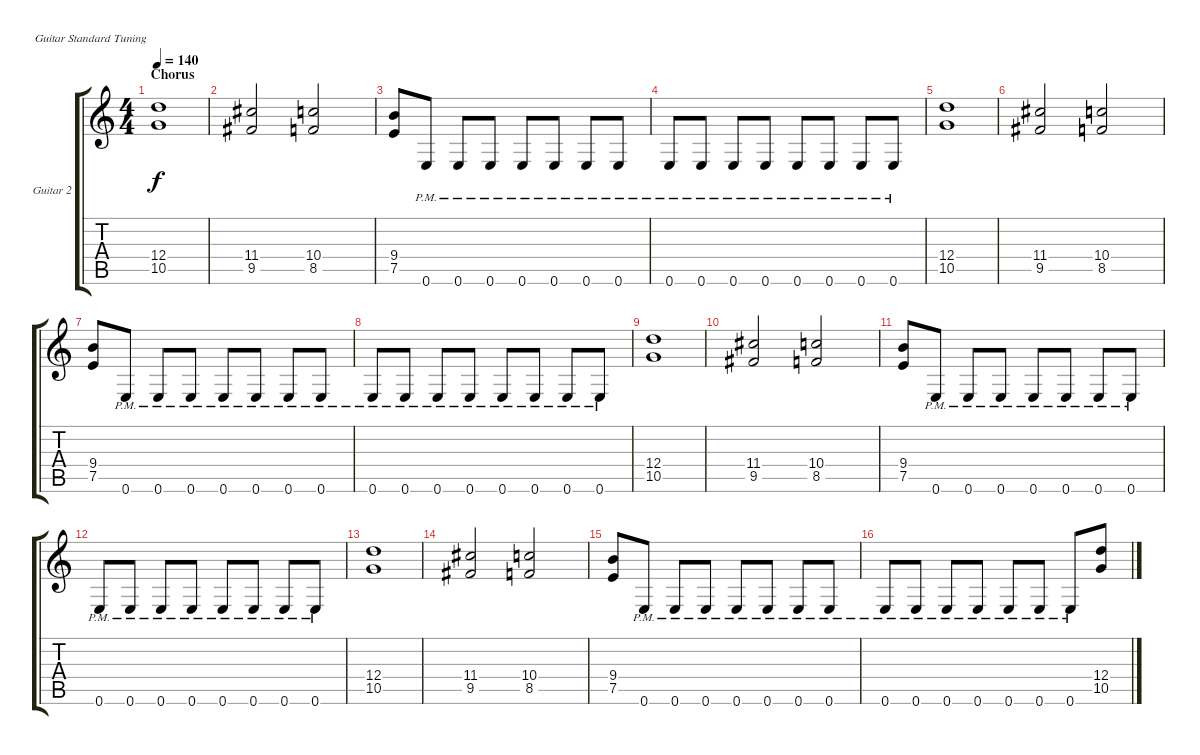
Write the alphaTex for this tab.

\defaultSystemsLayout 4
\bracketExtendMode groupsimilarinstruments
\firstSystemTrackNameOrientation horizontal
\otherSystemsTrackNameOrientation horizontal
\track ("Guitar 2" "Guitar 2") {instrument distortionguitar}
\staff {score tabs}
\tuning (E4 B3 G3 D3 A2 E2)
\ts (4 4)
\section ("" "Chorus")
\tempo 140
\clef g2
\scale
0.333333
\ks c
(12.4 10.5).1{dy f} |
\scale
0.333333 (11.4 9.5).2 (10.4 8.5).2 |
\scale
0.333333 (9.4 7.5).8 0.6{pm}.8 0.6{pm}.8 0.6{pm}.8 0.6{pm}.8 0.6{pm}.8 0.6{pm}.8 0.6{pm}.8 |
\scale
0.333333 0.6{pm}.8 0.6{pm}.8 0.6{pm}.8 0.6{pm}.8 0.6{pm}.8 0.6{pm}.8 0.6{pm}.8 0.6{pm}.8 |
\scale
0.333333 (12.4 10.5).1 |
\scale
0.333333 (11.4 9.5).2 (10.4 8.5).2 |
\scale
0.333333 (9.4 7.5).8 0.6{pm}.8 0.6{pm}.8 0.6{pm}.8 0.6{pm}.8 0.6{pm}.8 0.6{pm}.8 0.6{pm}.8 |
\scale
0.333333 0.6{pm}.8 0.6{pm}.8 0.6{pm}.8 0.6{pm}.8 0.6{pm}.8 0.6{pm}.8 0.6{pm}.8 0.6{pm}.8 |
\scale
0.333333 (12.4 10.5).1 |
\scale
0.333333 (11.4 9.5).2 (10.4 8.5).2 |
\scale
0.333333 (9.4 7.5).8 0.6{pm}.8 0.6{pm}.8 0.6{pm}.8 0.6{pm}.8 0.6{pm}.8 0.6{pm}.8 0.6{pm}.8 |
\scale
0.333333 0.6{pm}.8 0.6{pm}.8 0.6{pm}.8 0.6{pm}.8 0.6{pm}.8 0.6{pm}.8 0.6{pm}.8 0.6{pm}.8 |
\scale
0.333333 (12.4 10.5).1 |
\scale
0.333333 (11.4 9.5).2 (10.4 8.5).2 |
\scale
0.333333 (9.4 7.5).8 0.6{pm}.8 0.6{pm}.8 0.6{pm}.8 0.6{pm}.8 0.6{pm}.8 0.6{pm}.8 0.6{pm}.8 |
\scale
0.333333 0.6{pm}.8 0.6{pm}.8 0.6{pm}.8 0.6{pm}.8 0.6{pm}.8 0.6{pm}.8 0.6{pm}.8 (12.4 10.5).8
